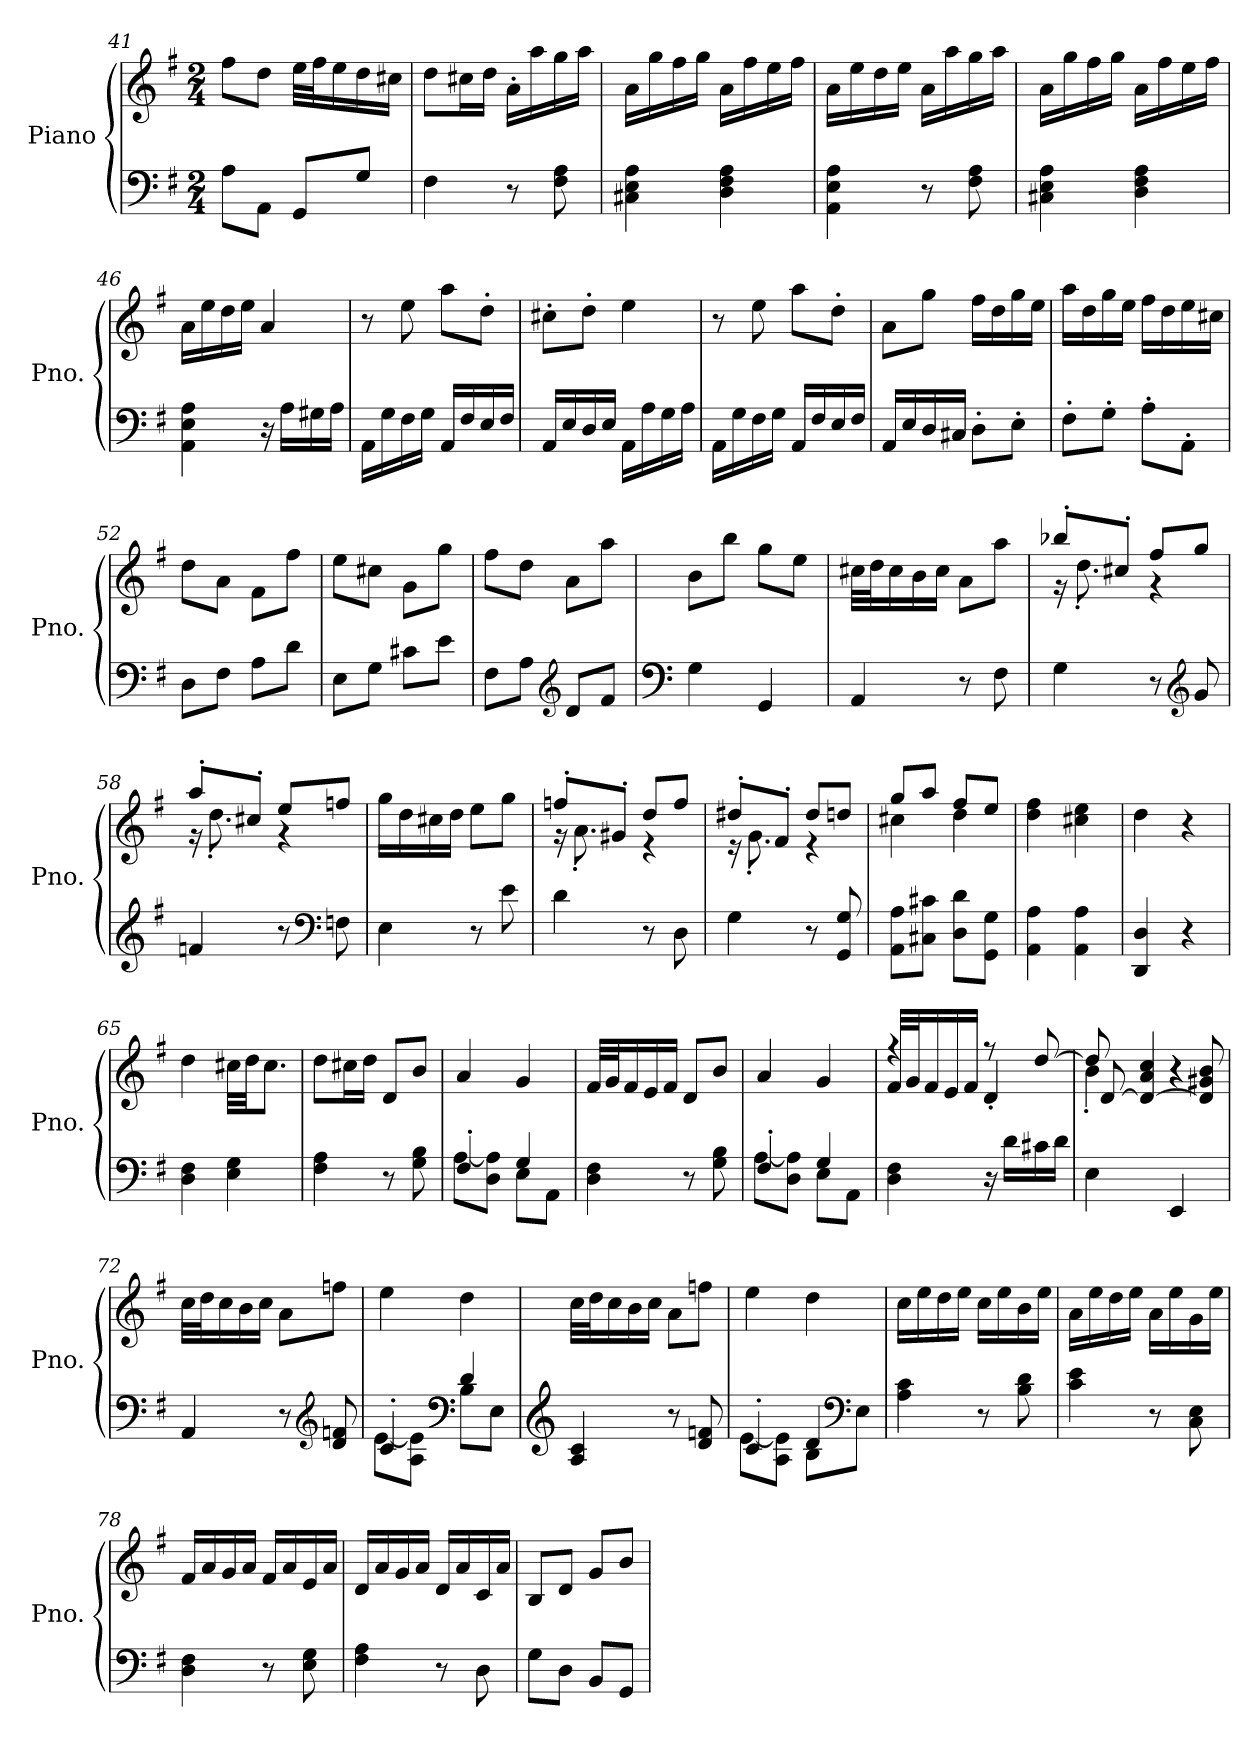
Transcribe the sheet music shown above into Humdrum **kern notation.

**kern	**kern
*part1	*part1
*staff2	*staff1
*I"Piano	*
*I'Pno.	*
*clefF4	*clefG2
*k[f#]	*k[f#]
*M2/4	*M2/4
=41	=41
8A\L	8ff#\L
8AA\J	8dd\J
8GG/L	32ee\LLL
.	32ff#\J
.	16ee\
8G/J	16dd\
.	16cc#X\JJ
=42	=42
4F#\	8dd\L
.	16cc#X\L
.	16dd\JJ
8r	16a'\LL
.	16aa\
8F#\ 8A\	16gg\
.	16aa\JJ
=43	=43
4C#X\ 4E\ 4A\	16a\LL
.	16gg\
.	16ff#\
.	16gg\JJ
4D\ 4F#\ 4A\	16a\LL
.	16ff#\
.	16ee\
.	16ff#\JJ
=44	=44
4AA\ 4E\ 4A\	16a\LL
.	16ee\
.	16dd\
.	16ee\JJ
8r	16a\LL
.	16aa\
8F#\ 8A\	16gg\
.	16aa\JJ
!!LO:LB:g=z
=45	=45
4C#X\ 4E\ 4A\	16a\LL
.	16gg\
.	16ff#\
.	16gg\JJ
4D\ 4F#\ 4A\	16a\LL
.	16ff#\
.	16ee\
.	16ff#\JJ
=46	=46
4AA\ 4E\ 4A\	16a\LL
.	16ee\
.	16dd\
.	16ee\JJ
16r	4a/
16A\LL	.
16G#X\	.
16A\JJ	.
=47	=47
16AA\LL	8r
16G\	.
16F#\	8ee\
16G\JJ	.
16AA/LL	8aa\L
16F#/	.
16E/	8dd'\J
16F#/JJ	.
=48	=48
16AA/LL	8cc#X'\L
16E/	.
16D/	8dd'\J
16E/JJ	.
16AA\LL	4ee\
16A\	.
16G\	.
16A\JJ	.
=49	=49
16AA\LL	8r
16G\	.
16F#\	8ee\
16G\JJ	.
16AA/LL	8aa\L
16F#/	.
16E/	8dd'\J
16F#/JJ	.
!!LO:LB:g=z
=50	=50
16AA/LL	8a\L
16E/	.
16D/	8gg\J
16C#X/JJ	.
8D'\L	16ff#\LL
.	16dd\
8E'\J	16gg\
.	16ee\JJ
=51	=51
8F#'\L	16aa\LL
.	16dd\
8G'\J	16gg\
.	16ee\JJ
8A'\L	16ff#\LL
.	16dd\
8AA'\J	16ee\
.	16cc#X\JJ
=52	=52
8D\L	8dd\L
8F#\J	8a\J
8A\L	8f#\L
8d\J	8ff#\J
=53	=53
8E\L	8ee\L
8G\J	8cc#X\J
8c#X\L	8g\L
8e\J	8gg\J
=54	=54
8F#\L	8ff#\L
8A\J	8dd\J
*clefG2	*
8d/L	8a\L
8f#/J	8aa\J
=55	=55
*clefF4	*
4G\	8b\L
.	8bb\J
4GG/	8gg\L
.	8ee\J
!!LO:LB:g=z
=56	=56
4AA/	32cc#X\LLL
.	32dd\J
.	16cc#\
.	16b\
.	16cc#\JJ
8r	8a\L
8F#\	8aa\J
=57	=57
*	*^
4G\	8bb-X'/L	16r
.	.	8.dd'\
.	8cc#X'/J	.
8r	8ff#/L	4r
*clefG2	*	*
8g/	8gg/J	.
=58	=58	=58
4fn/	8aa'/L	16r
.	.	8.dd'\
.	8cc#X'/J	.
8r	8ee/L	4r
*clefF4	*	*
8Fn\	8ffn/J	.
*	*v	*v
=59	=59
4E\	16gg\LL
.	16dd\
.	16cc#X\
.	16dd\JJ
8r	8ee\L
8e\	8gg\J
=60	=60
*	*^
4d\	8ffn'/L	16r
.	.	8.a'\
.	8g#X'/J	.
8r	8dd/L	4r
8D\	8ff/J	.
!!LO:LB:g=z	!!
=61	=61	=61
4G\	8dd#X'/L	16r
.	.	8.g'\
.	8f#'/J	.
8r	8dd#/L	4r
8GG/ 8G/	8ddn/J	.
=62	=62	=62
8AA\ 8A\L	8gg/L	4cc#X\
8C#X\ 8c#X\J	8aa/J	.
8D\ 8d\L	8ff#/L	4dd\
8GG\ 8G\J	8ee/J	.
*	*v	*v
=63	=63
4AA\ 4A\	4dd\ 4ff#\
4AA\ 4A\	4cc#X\ 4ee\
=64	=64
4DD/ 4D/	4dd\
4r	4r
=65	=65
4D\ 4F#\	4dd\
4E\ 4G\	32cc#X\LLL
.	32dd\JJ
.	8.cc#\J
=66	=66
4F#\ 4A\	8dd\L
.	16cc#X\L
.	16dd\JJ
8r	8d/L
8G\ 8B\	8b/J
=67	=67
*^	*
4F#'/	[8A\L	4a/
.	8D\ 8A\]J	.
4G/	8E\L	4g/
.	8AA\J	.
*v	*v	*
!!LO:PB:g=z
=68	=68
4D\ 4F#\	32f#/LLL
.	32g/J
.	16f#/
.	16e/
.	16f#/JJ
8r	8d/L
8G\ 8B\	8b/J
=69	=69
*^	*
4F#'/	[8A\L	4a/
.	8D\ 8A\]J	.
4G/	8E\L	4g/
.	8AA\J	.
*v	*v	*
=70	=70
*	*^
4D\ 4F#\	4r	32f#/LLL
.	.	32g/J
.	.	16f#/
.	.	16e/
.	.	16f#/JJ
16r	8r	4d'/
16d\LL	.	.
16c#X\	[8dd/	.
16d\JJ	.	.
=71	=71	=71
*	*	*^
4E\	8dd/]	4b'\	[8d/
.	8r	.	4d/_ 4a/ 4cc/
4EE/	4r	4r	.
.	.	.	8d/] 8g#X/ 8b/
*	*v	*v	*v
=72	=72
4AA/	32cc\LLL
.	32dd\J
.	16cc\
.	16b\
.	16cc\JJ
8r	8a\L
*clefG2	*
8d/ 8fn/	8ffn\J
!!LO:LB:g=z
=73	=73
*^	*
4c'/	[8e\L	4ee\
.	8A\ 8e\]J	.
*clefF4	*	*
4d/	8B\L	4dd\
.	8E\J	.
*v	*v	*
=74	=74
*clefG2	*
4A/ 4c/	32cc\LLL
.	32dd\J
.	16cc\
.	16b\
.	16cc\JJ
8r	8a\L
8d/ 8fn/	8ffn\J
=75	=75
*^	*
4c'/	[8e\L	4ee\
.	8A\ 8e\]J	.
4d/	8B\L	4dd\
*clefF4	*	*
.	8E\J	.
*v	*v	*
=76	=76
4A\ 4c\	16cc\LL
.	16ee\
.	16dd\
.	16ee\JJ
8r	16cc\LL
.	16ee\
8B\ 8d\	16b\
.	16ee\JJ
=77	=77
4c\ 4e\	16a\LL
.	16ee\
.	16dd\
.	16ee\JJ
8r	16a\LL
.	16ee\
8C\ 8E\	16g\
.	16ee\JJ
!!LO:LB:g=z
=78	=78
4D\ 4F#\	16f#/LL
.	16a/
.	16g/
.	16a/JJ
8r	16f#/LL
.	16a/
8E\ 8G\	16e/
.	16a/JJ
=79	=79
4F#\ 4A\	16d/LL
.	16a/
.	16g/
.	16a/JJ
8r	16d/LL
.	16a/
8D\	16c/
.	16a/JJ
=80	=80
8G\L	8B/L
8D\J	8d/J
8BB/L	8g/L
8GG/J	8b/J
=	=
*-	*-
